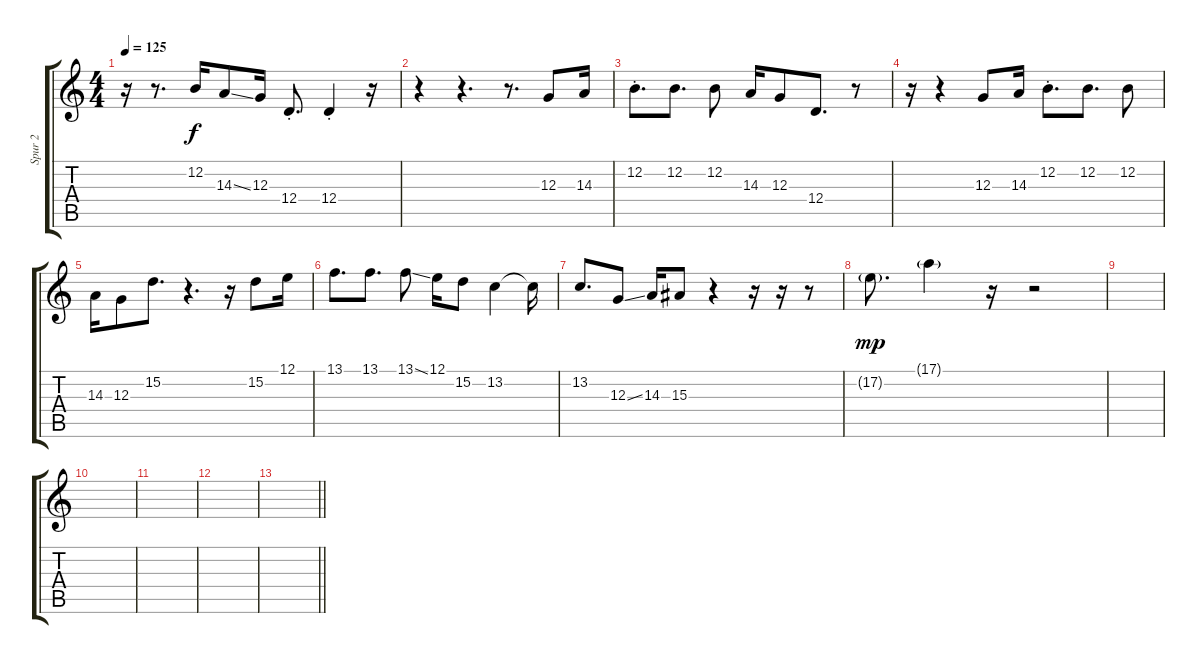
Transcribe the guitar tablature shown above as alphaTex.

\track ("Spur 2" "Spur 2") {instrument acousticgrandpiano}
\staff {score tabs}
\tuning (E4 B3 G3 D3 A2 E2) {hide}
\ts (4 4)
\tempo 125
\clef g2
\ks c
r.16{dy f} r.8{d} 12.2.16 14.3{ss}.8 12.3.16 12.4{st}.8{d} 12.4{st}.4 r.16 |
r.4 r.4{d} r.8{d} 12.3.8 14.3.16 |
12.2{st}.8{d} 12.2.8{d} 12.2.8 14.3.16 12.3.8 12.4.8{d} r.8 |
r.16 r.4 12.3.8 14.3.16 12.2{st}.8{d} 12.2.8{d} 12.2.8 |
14.3.16 12.3.8 15.2.8{d} r.4{d} r.16 15.2.8 12.1.16 |
13.1.8{d} 13.1.8{d} 13.1{ss}.8 12.1.16 15.2.8 13.2.4 13.2{t}.16 |
13.2.8{d} 12.3{ss}.8 14.3.16 15.3.8 r.4 r.16 r.16 r.8 |
17.2{g}.8{d dy mp} 17.1{g}.4 r.16 r.2 |
|
|
|
|
\barLineRight lightlight
